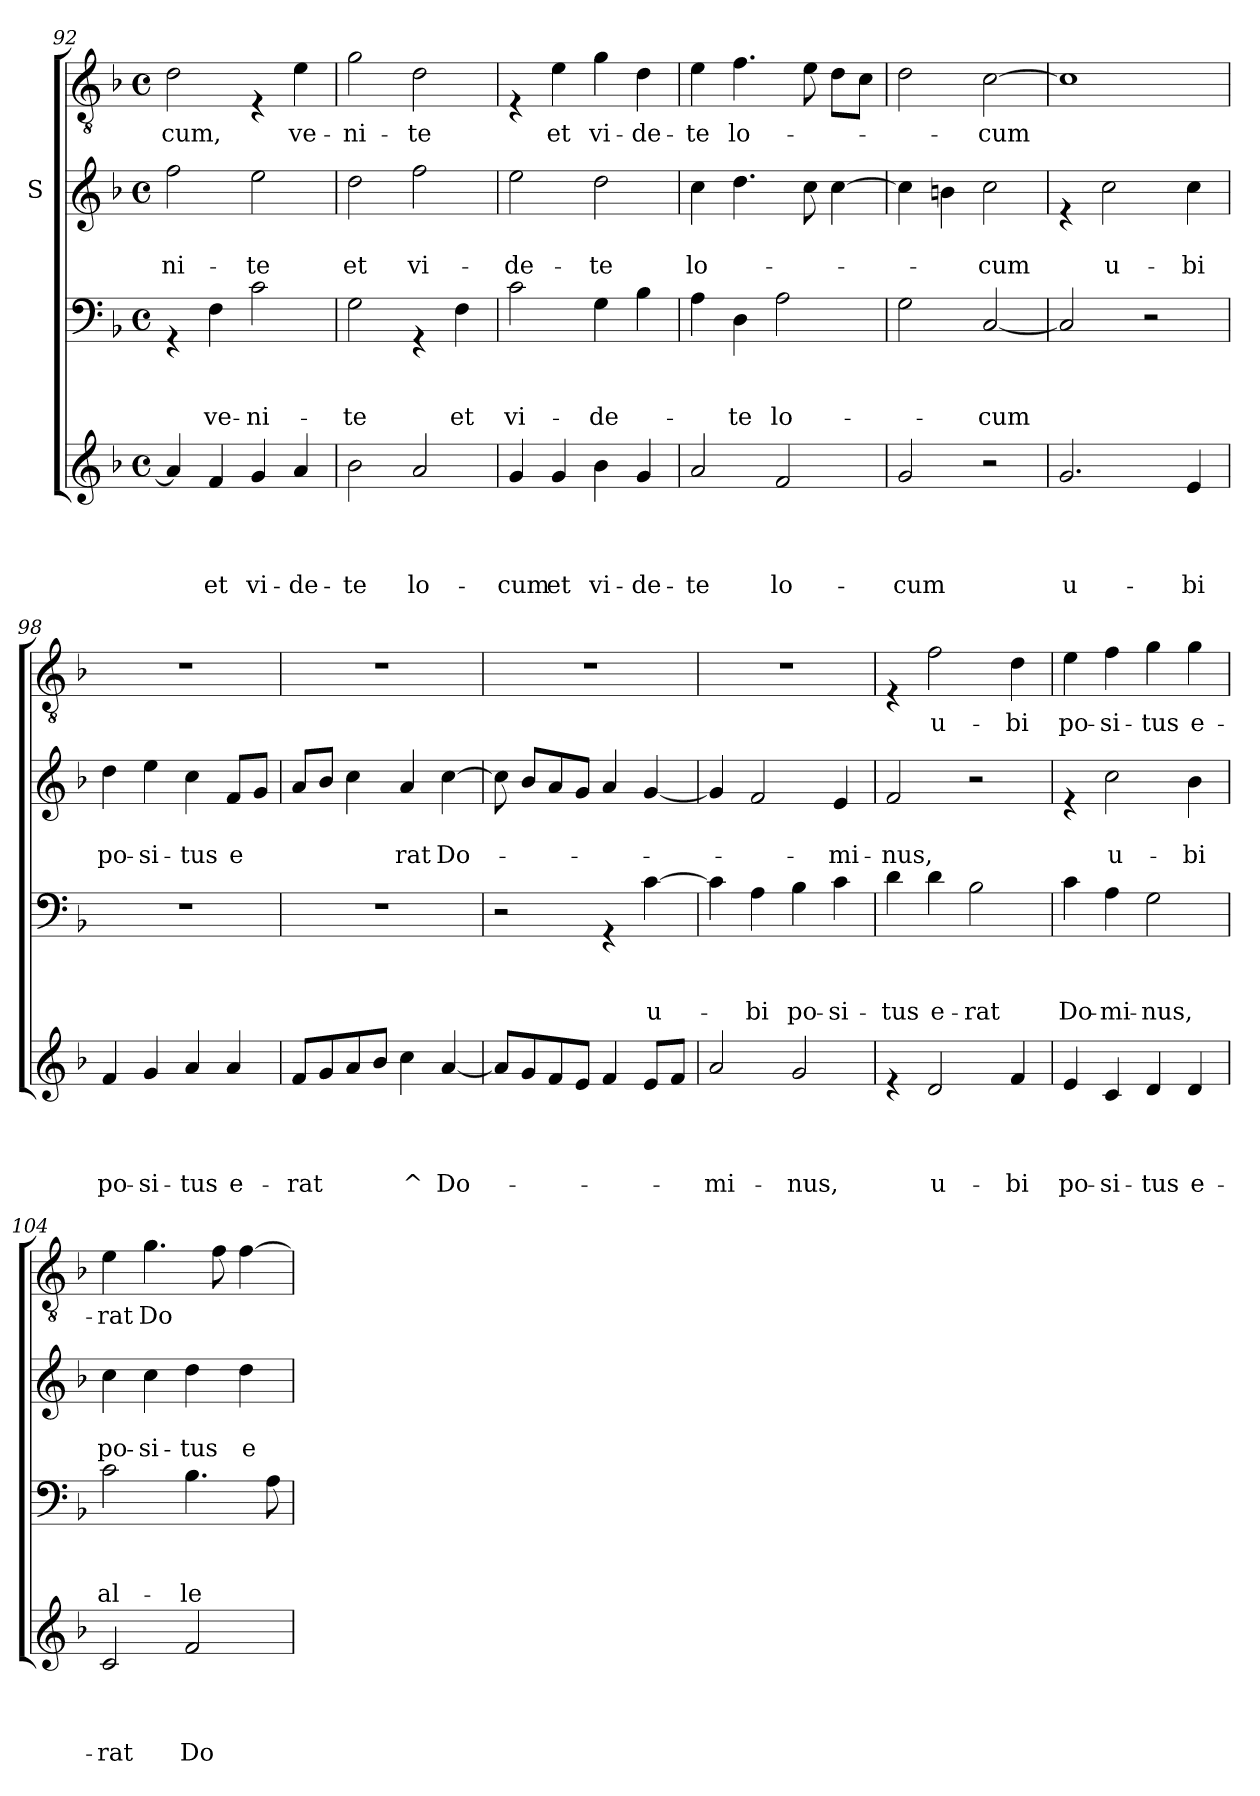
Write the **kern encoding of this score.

**kern	**text	**text	**text	**text	**kern	**text	**text	**text	**kern	**text	**text	**kern	**text
*part4	*part4	*part4	*part4	*part4	*part3	*part3	*part3	*part3	*part2	*part2	*part2	*part1	*part1
*staff4	*staff4	*staff4	*staff4	*staff4	*staff3	*staff3	*staff3	*staff3	*staff2	*staff2	*staff2	*staff1	*staff1
*	*	*	*	*	*	*	*	*	*I"S	*	*	*	*
*clefG2	*	*	*	*	*clefF4	*	*	*	*clefG2	*	*	*clefGv2	*
*k[b-]	*	*	*	*	*k[b-]	*	*	*	*k[b-]	*	*	*k[b-]	*
*F:	*	*	*	*	*F:	*	*	*	*F:	*	*	*F:	*
*M4/4	*	*	*	*	*M4/4	*	*	*	*M4/4	*	*	*M4/4	*
*met(c)	*	*	*	*	*met(c)	*	*	*	*met(c)	*	*	*met(c)	*
=92	=92	=92	=92	=92	=92	=92	=92	=92	=92	=92	=92	=92	=92
!	!	!	!	!	!	!	!	!	!	!	!LO:LY:b	!	!LO:LY:b
4a/]	.	.	.	.	4rGG	.	.	.	2ff\	.	-ni-	2d\	-cum,
!	!	!	!	!LO:LY:b	!	!	!	!LO:LY:b	!	!	!	!	!
4f/	.	.	.	et	4F\	.	.	ve-	.	.	.	.	.
!	!	!	!	!LO:LY:b	!	!	!	!LO:LY:b	!	!	!LO:LY:b	!	!
4g/	.	.	.	vi-	2c\	.	.	-ni-	2ee\	.	-te	4rE	.
!	!	!	!	!LO:LY:b	!	!	!	!	!	!	!	!	!LO:LY:b
4a/	.	.	.	-de-	.	.	.	.	.	.	.	4e\	ve-
=93	=93	=93	=93	=93	=93	=93	=93	=93	=93	=93	=93	=93	=93
!	!	!	!	!LO:LY:b	!	!	!	!LO:LY:b	!	!	!LO:LY:b	!	!LO:LY:b
2b-\	.	.	.	-te	2G\	.	.	-te	2dd\	.	et	2g\	-ni-
!	!	!	!	!LO:LY:b	!	!	!	!	!	!	!LO:LY:b	!	!LO:LY:b
2a/	.	.	.	lo-	4rGG	.	.	.	2ff\	.	vi-	2d\	-te
!	!	!	!	!	!	!	!	!LO:LY:b	!	!	!	!	!
.	.	.	.	.	4F\	.	.	et	.	.	.	.	.
=94	=94	=94	=94	=94	=94	=94	=94	=94	=94	=94	=94	=94	=94
!	!	!	!	!LO:LY:b	!	!	!	!LO:LY:b	!	!	!LO:LY:b	!	!
4g/	.	.	.	-cum	2c\	.	.	vi-	2ee\	.	-de-	4rE	.
!	!	!	!	!LO:LY:b	!	!	!	!	!	!	!	!	!LO:LY:b
4g/	.	.	.	et	.	.	.	.	.	.	.	4e\	et
!	!	!	!	!LO:LY:b	!	!	!	!LO:LY:b	!	!	!LO:LY:b	!	!LO:LY:b
4b-\	.	.	.	vi-	4G\	.	.	-de-	2dd\	.	-te	4g\	vi-
!	!	!	!	!LO:LY:b	!	!	!	!	!	!	!	!	!LO:LY:b
4g/	.	.	.	-de-	4B-\	.	.	.	.	.	.	4d\	-de-
=95	=95	=95	=95	=95	=95	=95	=95	=95	=95	=95	=95	=95	=95
!	!	!	!	!LO:LY:b	!	!	!	!	!	!	!LO:LY:b	!	!LO:LY:b
2a/	.	.	.	-te	4A\	.	.	.	4cc\	.	lo-	4e\	-te
!	!	!	!	!	!	!	!	!LO:LY:b	!	!	!	!	!LO:LY:b
.	.	.	.	.	4D\	.	.	-te	4.dd\	.	.	4.f\	lo-
!	!	!	!	!LO:LY:b	!	!	!	!LO:LY:b	!	!	!	!	!
2f/	.	.	.	lo-	2A\	.	.	lo-	.	.	.	.	.
.	.	.	.	.	.	.	.	.	8cc\	.	.	8e\	.
.	.	.	.	.	.	.	.	.	[>4cc\	.	.	8d\L	.
.	.	.	.	.	.	.	.	.	.	.	.	8c\J	.
=96	=96	=96	=96	=96	=96	=96	=96	=96	=96	=96	=96	=96	=96
!	!	!	!	!LO:LY:b	!	!	!	!	!	!	!	!	!
2g/	.	.	.	-cum	2G\	.	.	.	4cc\]	.	.	2d\	.
.	.	.	.	.	.	.	.	.	4bn\	.	.	.	.
!	!	!	!	!	!	!	!	!LO:LY:b	!	!	!LO:LY:b	!	!LO:LY:b
2r	.	.	.	.	[<2C/	.	.	-cum	2cc\	.	-cum	[>2c\	-cum
!!LO:PB:g=z
=97	=97	=97	=97	=97	=97	=97	=97	=97	=97	=97	=97	=97	=97
!	!	!	!	!LO:LY:b	!	!	!	!	!	!	!	!	!
2.g/	.	.	.	u-	2C/]	.	.	.	4re	.	.	1c]	.
!	!	!	!	!	!	!	!	!	!	!	!LO:LY:b	!	!
.	.	.	.	.	.	.	.	.	2cc\	.	u-	.	.
.	.	.	.	.	2r	.	.	.	.	.	.	.	.
!	!	!	!	!LO:LY:b	!	!	!	!	!	!	!LO:LY:b	!	!
4e/	.	.	.	-bi	.	.	.	.	4cc\	.	-bi	.	.
=98	=98	=98	=98	=98	=98	=98	=98	=98	=98	=98	=98	=98	=98
!	!	!	!	!LO:LY:b	!	!	!	!	!	!	!LO:LY:b	!	!
4f/	.	.	.	po-	1r	.	.	.	4dd\	.	po-	1r	.
!	!	!	!	!LO:LY:b	!	!	!	!	!	!	!LO:LY:b	!	!
4g/	.	.	.	-si-	.	.	.	.	4ee\	.	-si-	.	.
!	!	!	!	!LO:LY:b	!	!	!	!	!	!	!LO:LY:b	!	!
4a/	.	.	.	-tus	.	.	.	.	4cc\	.	-tus	.	.
!	!	!	!	!LO:LY:b	!	!	!	!	!	!	!LO:LY:b	!	!
4a/	.	.	.	e-	.	.	.	.	8f/L	.	e	.	.
.	.	.	.	.	.	.	.	.	8g/J	.	.	.	.
=99	=99	=99	=99	=99	=99	=99	=99	=99	=99	=99	=99	=99	=99
!	!	!	!	!LO:LY:b	!	!	!	!	!	!	!	!	!
8f/L	.	.	.	-rat	1r	.	.	.	8a/L	.	.	1r	.
8g/	.	.	.	.	.	.	.	.	8b-/J	.	.	.	.
8a/	.	.	.	.	.	.	.	.	4cc\	.	.	.	.
8b-/J	.	.	.	.	.	.	.	.	.	.	.	.	.
!	!	!	!	!LO:LY:b	!	!	!	!	!	!	!LO:LY:b	!	!
4cc\	.	.	.	^	.	.	.	.	4a/	.	rat	.	.
!	!	!	!	!LO:LY:b	!	!	!	!	!	!	!LO:LY:b	!	!
[<4a/	.	.	.	Do-	.	.	.	.	[>4cc\	.	Do-	.	.
=100	=100	=100	=100	=100	=100	=100	=100	=100	=100	=100	=100	=100	=100
8a/L]	.	.	.	.	2r	.	.	.	8cc\]	.	.	1r	.
8g/	.	.	.	.	.	.	.	.	8b-/L	.	.	.	.
8f/	.	.	.	.	.	.	.	.	8a/	.	.	.	.
8e/J	.	.	.	.	.	.	.	.	8g/J	.	.	.	.
4f/	.	.	.	.	4rGG	.	.	.	4a/	.	.	.	.
!	!	!	!	!	!	!	!	!LO:LY:b	!	!	!	!	!
8e/L	.	.	.	.	[>4c\	.	.	u-	[<4g/	.	.	.	.
8f/J	.	.	.	.	.	.	.	.	.	.	.	.	.
=101	=101	=101	=101	=101	=101	=101	=101	=101	=101	=101	=101	=101	=101
!	!	!	!	!LO:LY:b	!	!	!	!	!	!	!	!	!
2a/	.	.	.	-mi-	4c\]	.	.	.	4g/]	.	.	1r	.
!	!	!	!	!	!	!	!	!LO:LY:b	!	!	!	!	!
.	.	.	.	.	4A\	.	.	-bi	2f/	.	.	.	.
!	!	!	!	!LO:LY:b	!	!	!	!LO:LY:b	!	!	!	!	!
2g/	.	.	.	-nus,	4B-\	.	.	po-	.	.	.	.	.
!	!	!	!	!	!	!	!	!LO:LY:b	!	!	!LO:LY:b	!	!
.	.	.	.	.	4c\	.	.	-si-	4e/	.	-mi-	.	.
=102	=102	=102	=102	=102	=102	=102	=102	=102	=102	=102	=102	=102	=102
!	!	!	!	!	!	!	!	!LO:LY:b	!	!	!LO:LY:b	!	!
4re	.	.	.	.	4d\	.	.	-tus	2f/	.	-nus,	4rE	.
!	!	!	!	!LO:LY:b	!	!	!	!LO:LY:b	!	!	!	!	!LO:LY:b
2d/	.	.	.	u-	4d\	.	.	e-	.	.	.	2f\	u-
!	!	!	!	!	!	!	!	!LO:LY:b	!	!	!	!	!
.	.	.	.	.	2B-\	.	.	-rat	2r	.	.	.	.
!	!	!	!	!LO:LY:b	!	!	!	!	!	!	!	!	!LO:LY:b
4f/	.	.	.	-bi	.	.	.	.	.	.	.	4d\	-bi
!!LO:LB:g=z
=103	=103	=103	=103	=103	=103	=103	=103	=103	=103	=103	=103	=103	=103
!	!	!	!	!LO:LY:b	!	!	!	!LO:LY:b	!	!	!	!	!LO:LY:b
4e/	.	.	.	po-	4c\	.	.	Do-	4re	.	.	4e\	po-
!	!	!	!	!LO:LY:b	!	!	!	!LO:LY:b	!	!	!LO:LY:b	!	!LO:LY:b
4c/	.	.	.	-si-	4A\	.	.	-mi-	2cc\	.	u-	4f\	-si-
!	!	!	!	!LO:LY:b	!	!	!	!LO:LY:b	!	!	!	!	!LO:LY:b
4d/	.	.	.	-tus	2G\	.	.	-nus,	.	.	.	4g\	-tus
!	!	!	!	!LO:LY:b	!	!	!	!	!	!	!LO:LY:b	!	!LO:LY:b
4d/	.	.	.	e-	.	.	.	.	4b-\	.	-bi	4g\	e-
=104	=104	=104	=104	=104	=104	=104	=104	=104	=104	=104	=104	=104	=104
!	!	!	!	!LO:LY:b	!	!	!	!LO:LY:b	!	!	!LO:LY:b	!	!LO:LY:b
2c/	.	.	.	-rat	2c\	.	.	al-	4cc\	.	po-	4e\	-rat
!	!	!	!	!	!	!	!	!	!	!	!LO:LY:b	!	!LO:LY:b
.	.	.	.	.	.	.	.	.	4cc\	.	-si-	4.g\	Do
!	!	!	!	!LO:LY:b	!	!	!	!LO:LY:b	!	!	!LO:LY:b	!	!
2f/	.	.	.	Do-	4.B-\	.	.	-le	4dd\	.	-tus	.	.
.	.	.	.	.	.	.	.	.	.	.	.	8f\	.
!	!	!	!	!	!	!	!	!	!	!	!LO:LY:b	!	!
.	.	.	.	.	.	.	.	.	4dd\	.	e-	[>4f\	.
.	.	.	.	.	8A\	.	.	.	.	.	.	.	.
=	=	=	=	=	=	=	=	=	=	=	=	=	=
*-	*-	*-	*-	*-	*-	*-	*-	*-	*-	*-	*-	*-	*-
